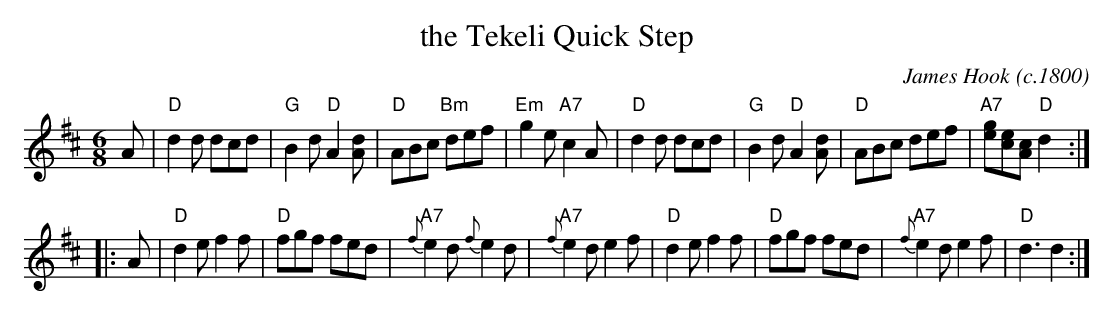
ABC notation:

X:1
T: the Tekeli Quick Step
C: James Hook
O: c.1800
M: 6/8
L: 1/8
K: D
A \
| "D"d2d dcd | "G"B2d "D"A2[dA] | "D"ABc "Bm"def | "Em"g2e "A7"c2A \
| "D"d2d dcd | "G"B2d "D"A2[dA] | "D"ABc def | "A7"[ge][ec][cA] "D"d2 :|
|: A \
| "D"d2e f2f | "D"fgf fed | "A7"{f}e2d {f}e2d | "A7"{f}e2d e2f \
| "D"d2e f2f | "D"fgf fed | "A7"{f}e2d e2f | "D"d3 d2 :|
